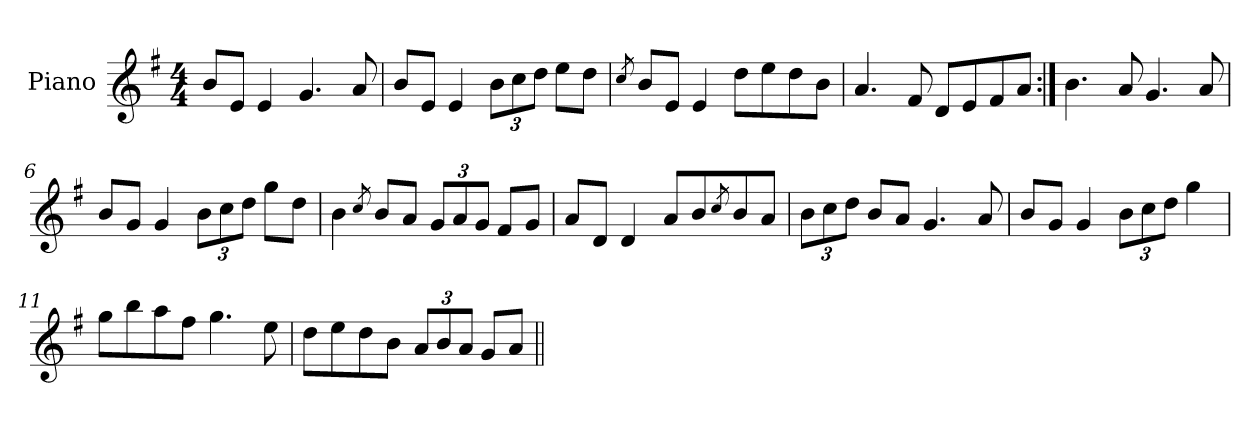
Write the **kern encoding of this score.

**kern
*part1
*staff1
*I"Piano
*I'Pno
*clefG2
*k[f#]
*e:
*M4/4
=1
8b/L
8e/J
4e/
4.g/
8a/
=2
8b/L
8e/J
4e/
12b\L
12cc\
12dd\J
8ee\L
8dd\J
=3
8qcc/
8b/L
8e/J
4e/
8dd\L
8ee\
8dd\
8b\J
=4
4.a/
8f#/
8d/L
8e/
8f#/
8a/J
!!LO:LB:g=z
=5:|!
4.b\
8a/
4.g/
8a/
=6
8b/L
8g/J
4g/
12b\L
12cc\
12dd\J
8gg\L
8dd\J
=7
4b\
8qcc/
8b/L
8a/J
12g/L
12a/
12g/J
8f#/L
8g/J
=8
8a/L
8d/J
4d/
8a/L
8b/
8qcc/
8b/
8a/J
!!LO:LB:g=z
=9
12b\L
12cc\
12dd\J
8b/L
8a/J
4.g/
8a/
=10
8b/L
8g/J
4g/
12b\L
12cc\
12dd\J
4gg\
=11
8gg\L
8bb\
8aa\
8ff#\J
4.gg\
8ee\
=12
8dd\L
8ee\
8dd\
8b\J
12a/L
12b/
12a/J
8g/L
8a/J
=||
*-
